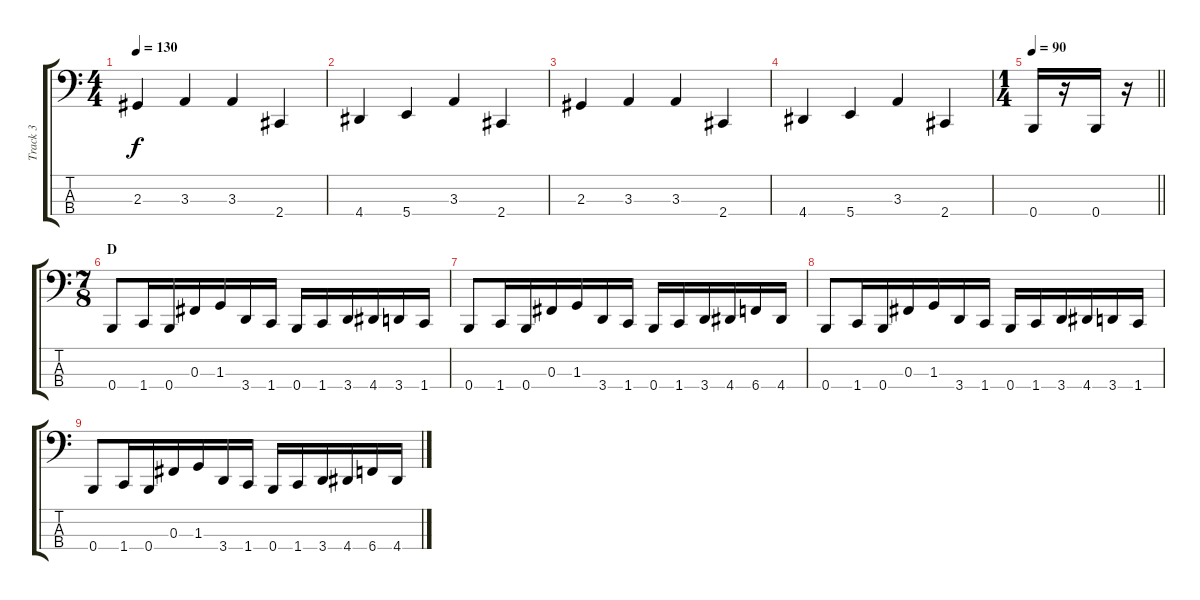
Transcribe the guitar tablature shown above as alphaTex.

\track ("Track 3" "Track 3") {instrument electricbasspick}
\staff {score tabs}
\tuning (E2 B1 Gb1 B0) {hide}
\ts (4 4)
\tempo 130
\clef f4
\ks c
2.3.4{dy f} 3.3.4 3.3.4 2.4.4 |
4.4.4 5.4.4 3.3.4 2.4.4 |
2.3.4 3.3.4 3.3.4 2.4.4 |
4.4.4 5.4.4 3.3.4 2.4.4 |
\ts (1 4)
\tempo 90
\barLineRight lightlight
0.4.16 r.16 0.4.16 r.16 |
\ts (7 8)
\section ("" "D")
0.4.8 1.4.16 0.4.16 0.3.16 1.3.16 3.4.16 1.4.16 0.4.16 1.4.16 3.4.16 4.4.16 3.4.16 1.4.16 |
0.4.8 1.4.16 0.4.16 0.3.16 1.3.16 3.4.16 1.4.16 0.4.16 1.4.16 3.4.16 4.4.16 6.4.16 4.4.16 |
0.4.8 1.4.16 0.4.16 0.3.16 1.3.16 3.4.16 1.4.16 0.4.16 1.4.16 3.4.16 4.4.16 3.4.16 1.4.16 |
0.4.8 1.4.16 0.4.16 0.3.16 1.3.16 3.4.16 1.4.16 0.4.16 1.4.16 3.4.16 4.4.16 6.4.16 4.4.16
